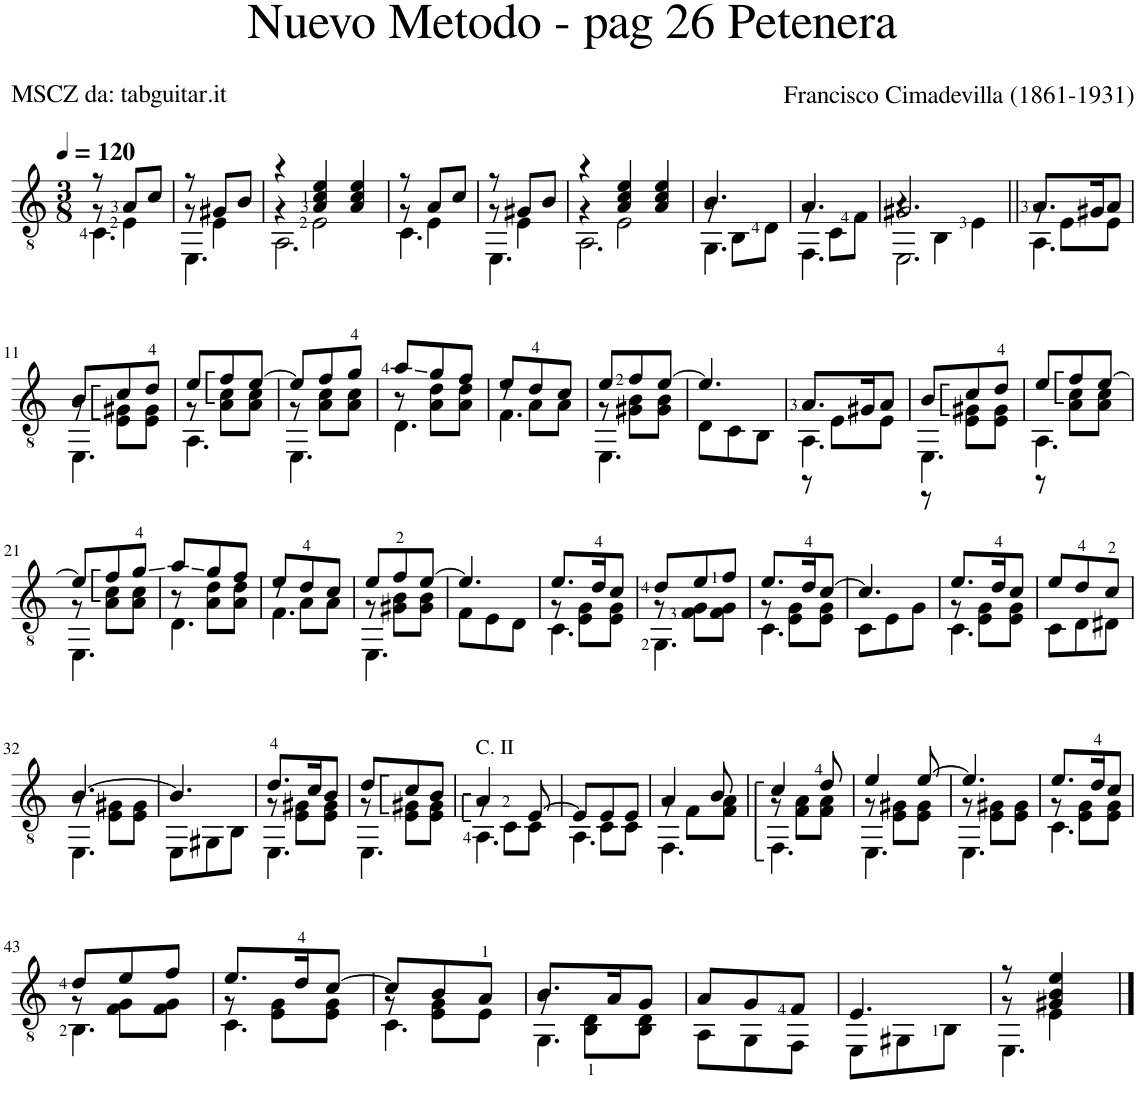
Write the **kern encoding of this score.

**kern
*part1
*staff1
*I"Guitar
*I'Guit.
*clefGv2
*k[]
*M3/8
*MM120
=1
*^
*	*^
8r	8r	4.C\
8A/L	4E\	.
8c/J	.	.
=2	=2	=2
8r	8r	4.EE\
8G#X/L	4E\	.
8B/J	.	.
=3	=3	=3
4r	4r	[4.AA\
[8A/ [8c/ [8e/	[8E\	.
8ryy	4.ryy	4.ryy
4A/ 4c/ 4e/	.	.
=4	=4	=4
8r	8r	4.C\
8A/] 8c/] 8e/]	4.E\]	.
8A/L	.	.
8c/J	.	4.AA\]
4ryy	4E\	.
=5	=5	=5
8r	8r	4.EE\
8G#X/L	4E\	.
8B/J	.	.
=6	=6	=6
4r	4r	[4.AA\
[8A/ [8c/ [8e/	[8E\	.
8ryy	4.ryy	4.ryy
4A/ 4c/ 4e/	.	.
=7	=7	=7
4.B/	8r	4.GG\
.	4.E\]	.
8A/] 8c/] 8e/]	.	4.AA\]
4ryy	8BB\L	.
.	8D\J	.
=8	=8	=8
4.A/	8r	4.FF\
.	8C\L	.
.	8F\J	.
=9	=9	=9
[4.G#X/	4r	[4.EE\
.	[8BB\	.
4.ryy	8ryy	4.ryy
.	4E\	.
=10||	=10||	=10||
8.A/L	8r	4.AA\
.	8BB\]	.
4.G#/]	.	.
.	8E\L	.
.	8E\J	4.EE\]
.	4ryy	.
16G#X/K	.	.
8A/J	.	.
!!LO:LB:g=z	!!	!!
=11	=11	=11
8B/L	8r	4.EE\
8c/	8E\:: 8G#X\::L	.
8d/J	8E\ 8G#\J	.
=12	=12	=12
8e/L	8r	4.AA\
8f::/	8A\ 8c\L	.
[8e/J	8A\ 8c\J	.
=13	=13	=13
8e/L]	8r	4.EE\
8f/	8A\ 8c\L	.
8g/J	8A\ 8c\J	.
=14	=14	=14
8a/L	8r	4.D\
8g/	8A\ 8d\L	.
8f/J	8A\ 8d\J	.
=15	=15	=15
8e/L	8r	4.F\
8d/	8A\L	.
8c/J	8A\J	.
=16	=16	=16
8e/L	8r	4.EE\
8f/	8G#X\ 8B\L	.
[8e/J	8G#\ 8B\J	.
*	*v	*v
=17	=17
4.e/]	8D\L
.	8C\
.	8BB\J
=18	=18
*	*^
8.A/L	4.AA\	8r
.	.	8E\L
16G#X/K	.	.
8A/J	.	8E\J
=19	=19	=19
8B/L	4.EE\	8r
8c/	.	8E\:: 8G#X\::L
8d/J	.	8E\ 8G#\J
=20	=20	=20
8e/L	4.AA\	8r
8f::/	.	8A\ 8c\L
[8e/J	.	8A\ 8c\J
!!LO:LB:g=z	!!	!!
=21	=21	=21
8e/L]	8r	4.EE\
8f::/	8A\ 8c\L	.
8g/J	8A\ 8c\J	.
=22	=22	=22
8a/L	8r	4.D\
8g/	8A\ 8d\L	.
8f/J	8A\ 8d\J	.
=23	=23	=23
8e/L	8r	4.F\
8d/	8A\L	.
8c/J	8A\J	.
=24	=24	=24
8e/L	8r	4.EE\
8f/	8G#X\ 8B\L	.
[8e/J	8G#\ 8B\J	.
*	*v	*v
=25	=25
4.e/]	8F\L
.	8E\
.	8D\J
=26	=26
*	*^
8.e/L	8r	4.C\
.	8E\ 8G\L	.
16d/K	.	.
8c/J	8E\ 8G\J	.
=27	=27	=27
8d/L	8r	4.GG\
8e/	8F\ 8G\L	.
8f/J	8F\ 8G\J	.
=28	=28	=28
8.e/L	8r	4.C\
.	8E\ 8G\L	.
16d/K	.	.
[8c/J	8E\ 8G\J	.
*	*v	*v
=29	=29
4.c/]	8C\L
.	8E\
.	8G\J
=30	=30
*	*^
8.e/L	8r	4.C\
.	8E\ 8G\L	.
16d/K	.	.
8c/J	8E\ 8G\J	.
*	*v	*v
=31	=31
8e/L	8C\L
8d/	8D\
8c/J	8D#X\J
!!LO:LB:g=z	!!
=32	=32
*	*^
[4.B/	8r	4.EE\
.	8E\ 8G#X\L	.
.	8E\ 8G#\J	.
*	*v	*v
=33	=33
4.B/]	8EE\L
.	8GG#X\
.	8BB\J
=34	=34
*	*^
8.d/L	8r	4.EE\
.	8E\ 8G#X\L	.
16c/K	.	.
8B/J	8E\ 8G#\J	.
=35	=35	=35
8d/L	8r	4.EE\
8c::/	8E\ 8G#X\L	.
8B/J	8E\ 8G#\J	.
=36	=36	=36
!LO:TX:a:t=C. II	!	!
4A::/	8r	4.AA\
.	8C\L	.
[8E/	8C\J	.
=37	=37	=37
8E/L]	8ryy	4.AA\
8E/	8C\L	.
8E/J	8C\J	.
=38	=38	=38
4A/	8r	4.FF\
.	8F\L	.
8B/	8F\ 8A\J	.
=39	=39	=39
4c::/	8r	4.FF\
.	8F\ 8A\L	.
8d/	8F\ 8A\J	.
=40	=40	=40
4e/	8r	4.EE\
.	8E\ 8G#X\L	.
[8e/	8E\ 8G#\J	.
=41	=41	=41
4.e/]	8r	4.EE\
.	8E\ 8G#X\L	.
.	8E\ 8G#\J	.
=42	=42	=42
8.e/L	8r	4.C\
.	8E\ 8G\L	.
16d/K	.	.
8c/J	8E\ 8G\J	.
!!LO:LB:g=z	!!	!!
=43	=43	=43
8d/L	8r	4.BB\
8e/	8F\ 8G\L	.
8f/J	8F\ 8G\J	.
=44	=44	=44
8.e/L	8r	4.C\
.	8E\ 8G\L	.
16d/K	.	.
[8c/J	8E\ 8G\J	.
=45	=45	=45
8c/L]	8r	4.C\
8B/	8E\ 8G\L	.
8A/J	8E\J	.
=46	=46	=46
8.B/L	8r	4.GG\
.	8BB\ 8D\L	.
16A/K	.	.
8G/J	8BB\ 8D\J	.
*	*v	*v
=47	=47
8A/L	8AA\L
8G/	8GG\
8F/J	8FF\J
=48	=48
4.E/	8EE\L
.	8GG#X\
.	8BB\J
=49	=49
*	*^
8r	8r	4.EE\
4G#X/ 4B/ 4e/	4E\	.
*v	*v	*v
==
*-
